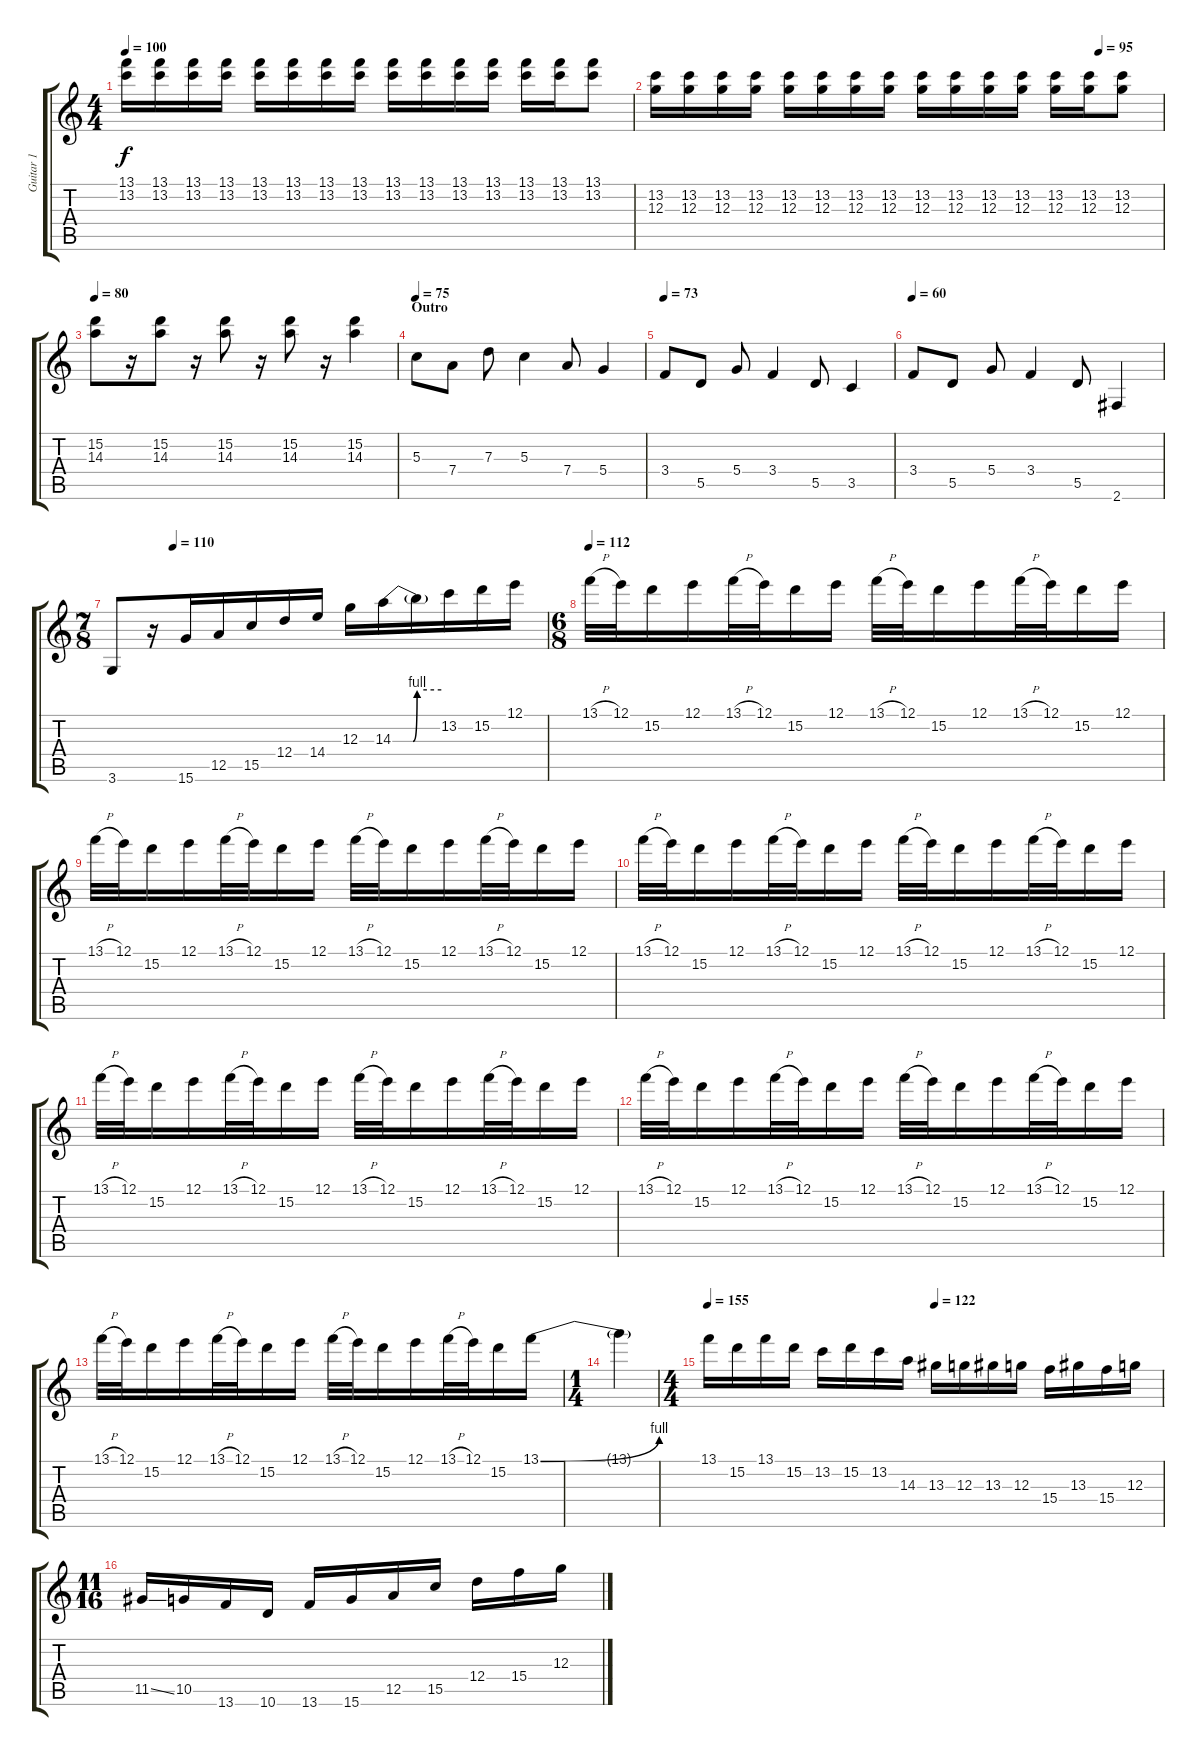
\track ("Guitar 1" "Guitar 1") {instrument electricguitarjazz}
\staff {score tabs}
\tuning (E4 B3 G3 D3 A2 E2) {hide}
\ts (4 4)
\tempo 100
\clef g2
\ks c
(13.1 13.2).16{dy f} (13.1 13.2).16 (13.1 13.2).16 (13.1 13.2).16 (13.1 13.2).16 (13.1 13.2).16 (13.1 13.2).16 (13.1 13.2).16 (13.1 13.2).16 (13.1 13.2).16 (13.1 13.2).16 (13.1 13.2).16 (13.1 13.2).16 (13.1 13.2).16 (13.1 13.2).8 |
\tempo (95 0.875)
(13.2 12.3).16 (13.2 12.3).16 (13.2 12.3).16 (13.2 12.3).16 (13.2 12.3).16 (13.2 12.3).16 (13.2 12.3).16 (13.2 12.3).16 (13.2 12.3).16 (13.2 12.3).16 (13.2 12.3).16 (13.2 12.3).16 (13.2 12.3).16 (13.2 12.3).16 (13.2 12.3).8 |
\tempo 80
(15.2 14.3).8 r.16 (15.2 14.3).8 r.16 (15.2 14.3).8 r.16 (15.2 14.3).8 r.16 (15.2 14.3).4 |
\section ("" "Outro")
\tempo 75
5.3.8 7.4.8 7.3.8 5.3.4 7.4.8 5.4.4 |
\tempo 73
3.4.8 5.5.8 5.4.8 3.4.4 5.5.8 3.5.4 |
\tempo 60
3.4.8 5.5.8 5.4.8 3.4.4 5.5.8 2.6.4 |
\ts (7 8)
\tempo (110 0.14285714285714285)
3.6.8 r.16 15.6.16 12.5.16 15.5.16 12.4.16 14.4.16 12.3.16 14.3{be (custom 0 0 25 0 30 4 60 4)}.16 14.3{t}.16 13.2.16 15.2.16 12.1.16 |
\ts (6 8)
\tempo 112
13.1{h}.32 12.1.32 15.2.16 12.1.16 13.1{h}.32 12.1.32 15.2.16 12.1.16 13.1{h}.32 12.1.32 15.2.16 12.1.16 13.1{h}.32 12.1.32 15.2.16 12.1.16 |
13.1{h}.32 12.1.32 15.2.16 12.1.16 13.1{h}.32 12.1.32 15.2.16 12.1.16 13.1{h}.32 12.1.32 15.2.16 12.1.16 13.1{h}.32 12.1.32 15.2.16 12.1.16 |
13.1{h}.32 12.1.32 15.2.16 12.1.16 13.1{h}.32 12.1.32 15.2.16 12.1.16 13.1{h}.32 12.1.32 15.2.16 12.1.16 13.1{h}.32 12.1.32 15.2.16 12.1.16 |
13.1{h}.32 12.1.32 15.2.16 12.1.16 13.1{h}.32 12.1.32 15.2.16 12.1.16 13.1{h}.32 12.1.32 15.2.16 12.1.16 13.1{h}.32 12.1.32 15.2.16 12.1.16 |
13.1{h}.32 12.1.32 15.2.16 12.1.16 13.1{h}.32 12.1.32 15.2.16 12.1.16 13.1{h}.32 12.1.32 15.2.16 12.1.16 13.1{h}.32 12.1.32 15.2.16 12.1.16 |
13.1{h}.32 12.1.32 15.2.16 12.1.16 13.1{h}.32 12.1.32 15.2.16 12.1.16 13.1{h}.32 12.1.32 15.2.16 12.1.16 13.1{h}.32 12.1.32 15.2.16 13.1{be (bend 0 0 60 4)}.16 |
\ts (1 4)
13.1{t}.4 |
\ts (4 4)
\tempo 155
\tempo (122 0.5)
13.1.16 15.2.16 13.1.16 15.2.16 13.2.16 15.2.16 13.2.16 14.3.16 13.3.16 12.3.16 13.3.16 12.3.16 15.4.16 13.3.16 15.4.16 12.3.16 |
\ts (11 16)
11.5{ss}.16 10.5.16 13.6.16 10.6.16 13.6.16 15.6.16 12.5.16 15.5.16 12.4.16 15.4.16 12.3.16
